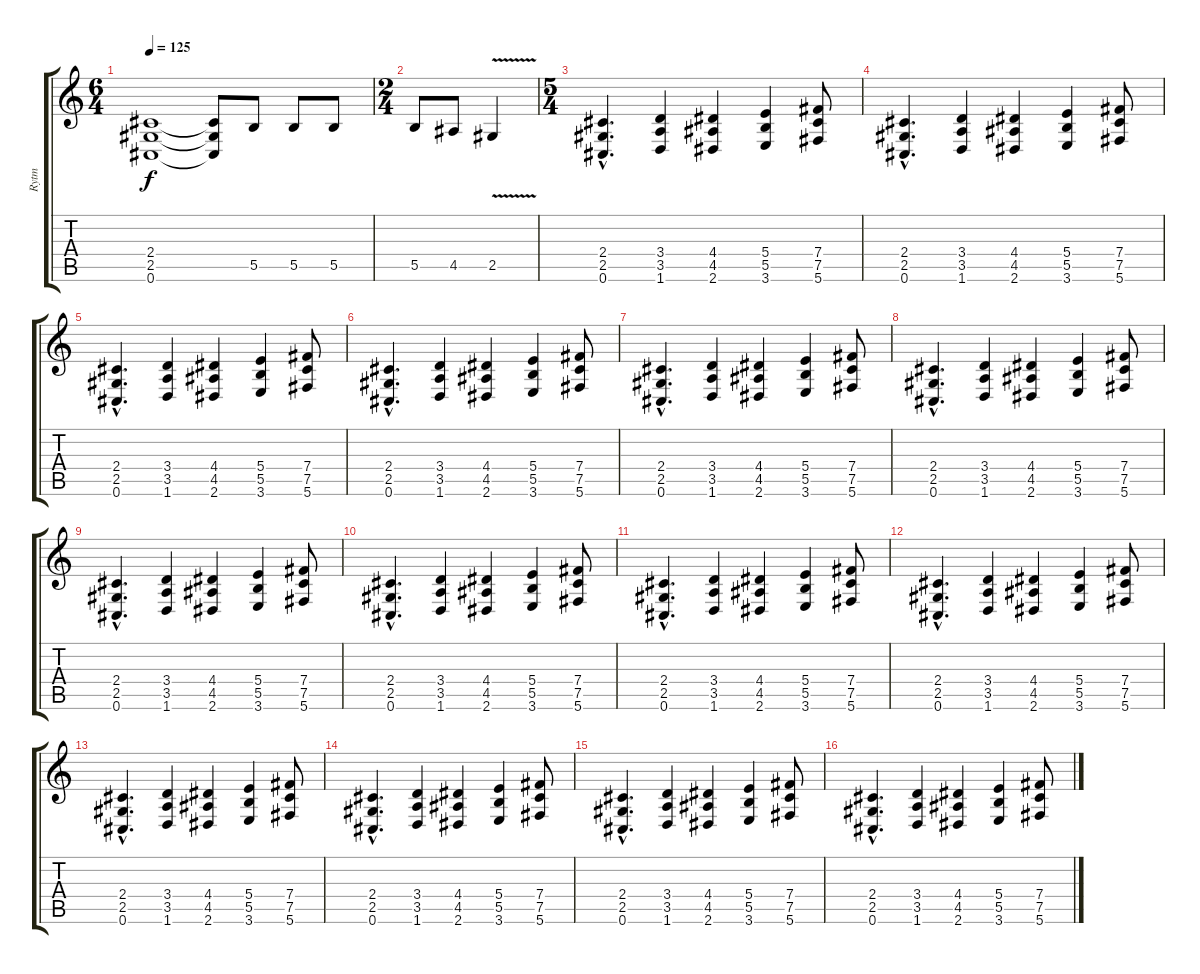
\track ("Rytm" "Rytm") {instrument overdrivenguitar}
\staff {score tabs}
\tuning (Db4 Ab3 E3 B2 Gb2 Db2) {hide}
\ts (6 4)
\tempo 125
\clef g2
\ks c
(2.4 2.5 0.6).1{dy f volume 13 balance 11 instrument overdrivenguitar} (2.4{t} 2.5{t} 0.6{t}).8{volume 13 balance 11 instrument overdrivenguitar} 5.5.8{volume 13 balance 11 instrument overdrivenguitar} 5.5.8{volume 13 balance 11 instrument overdrivenguitar} 5.5.8{volume 13 balance 11 instrument overdrivenguitar} |
\ts (2 4)
5.5.8 4.5.8 2.5{v}.4 |
\ts (5 4)
(2.4{hac} 2.5{hac} 0.6{hac}).4{d volume 13 balance 11 instrument overdrivenguitar} (3.4 3.5 1.6).4 (4.4 4.5 2.6).4 (5.4 5.5 3.6).4 (7.4 7.5 5.6).8 |
(2.4{hac} 2.5{hac} 0.6{hac}).4{d volume 13 balance 11 instrument overdrivenguitar} (3.4 3.5 1.6).4 (4.4 4.5 2.6).4 (5.4 5.5 3.6).4 (7.4 7.5 5.6).8 |
(2.4{hac} 2.5{hac} 0.6{hac}).4{d volume 13 balance 11 instrument overdrivenguitar} (3.4 3.5 1.6).4 (4.4 4.5 2.6).4 (5.4 5.5 3.6).4 (7.4 7.5 5.6).8 |
(2.4{hac} 2.5{hac} 0.6{hac}).4{d volume 13 balance 11 instrument overdrivenguitar} (3.4 3.5 1.6).4 (4.4 4.5 2.6).4 (5.4 5.5 3.6).4 (7.4 7.5 5.6).8 |
(2.4{hac} 2.5{hac} 0.6{hac}).4{d volume 13 balance 11 instrument overdrivenguitar} (3.4 3.5 1.6).4 (4.4 4.5 2.6).4 (5.4 5.5 3.6).4 (7.4 7.5 5.6).8 |
(2.4{hac} 2.5{hac} 0.6{hac}).4{d volume 13 balance 11 instrument overdrivenguitar} (3.4 3.5 1.6).4 (4.4 4.5 2.6).4 (5.4 5.5 3.6).4 (7.4 7.5 5.6).8 |
(2.4{hac} 2.5{hac} 0.6{hac}).4{d volume 13 balance 11 instrument overdrivenguitar} (3.4 3.5 1.6).4 (4.4 4.5 2.6).4 (5.4 5.5 3.6).4 (7.4 7.5 5.6).8 |
(2.4{hac} 2.5{hac} 0.6{hac}).4{d volume 13 balance 11 instrument overdrivenguitar} (3.4 3.5 1.6).4 (4.4 4.5 2.6).4 (5.4 5.5 3.6).4 (7.4 7.5 5.6).8 |
(2.4{hac} 2.5{hac} 0.6{hac}).4{d volume 13 balance 11 instrument overdrivenguitar} (3.4 3.5 1.6).4 (4.4 4.5 2.6).4 (5.4 5.5 3.6).4 (7.4 7.5 5.6).8 |
(2.4{hac} 2.5{hac} 0.6{hac}).4{d volume 13 balance 11 instrument overdrivenguitar} (3.4 3.5 1.6).4 (4.4 4.5 2.6).4 (5.4 5.5 3.6).4 (7.4 7.5 5.6).8 |
(2.4{hac} 2.5{hac} 0.6{hac}).4{d volume 13 balance 11 instrument overdrivenguitar} (3.4 3.5 1.6).4 (4.4 4.5 2.6).4 (5.4 5.5 3.6).4 (7.4 7.5 5.6).8 |
(2.4{hac} 2.5{hac} 0.6{hac}).4{d volume 13 balance 11 instrument overdrivenguitar} (3.4 3.5 1.6).4 (4.4 4.5 2.6).4 (5.4 5.5 3.6).4 (7.4 7.5 5.6).8 |
(2.4{hac} 2.5{hac} 0.6{hac}).4{d volume 13 balance 11 instrument overdrivenguitar} (3.4 3.5 1.6).4 (4.4 4.5 2.6).4 (5.4 5.5 3.6).4 (7.4 7.5 5.6).8 |
(2.4{hac} 2.5{hac} 0.6{hac}).4{d volume 13 balance 11 instrument overdrivenguitar} (3.4 3.5 1.6).4 (4.4 4.5 2.6).4 (5.4 5.5 3.6).4 (7.4 7.5 5.6).8
